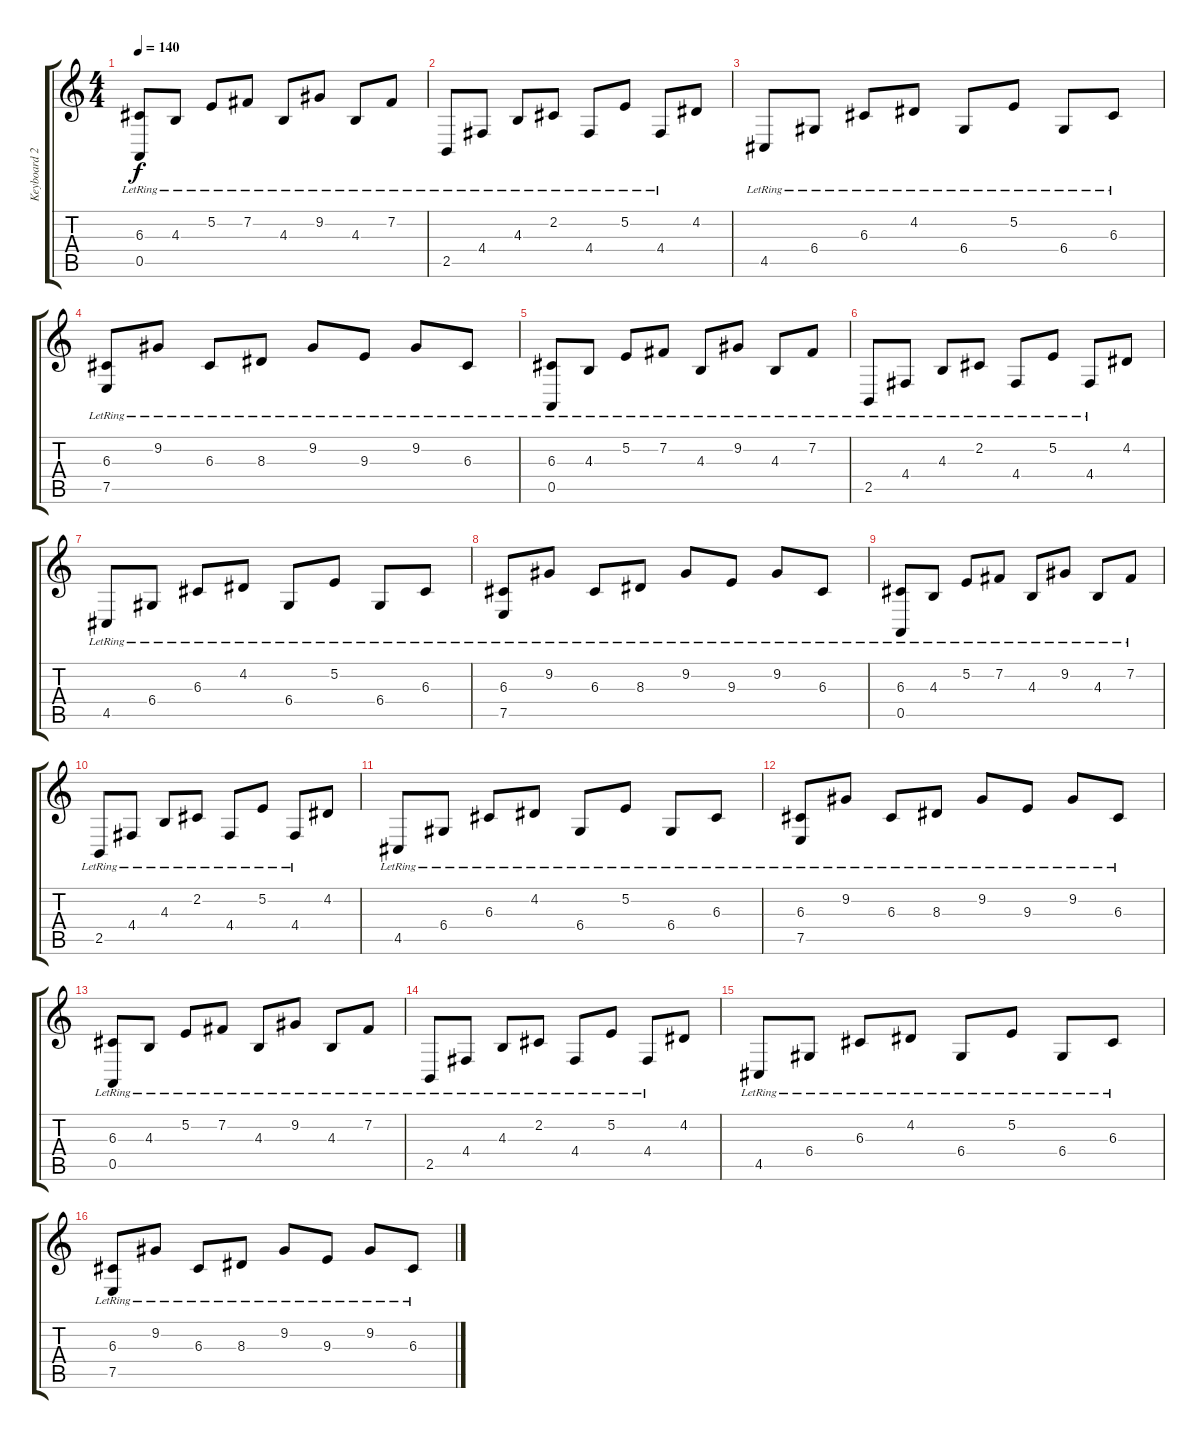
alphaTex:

\track ("Keyboard 2" "Keyboard 2") {instrument synthstrings1}
\staff {score tabs}
\tuning (E4 B3 G3 D3 A2 E2) {hide}
\ts (4 4)
\tempo 140
\clef g2
\ks c
(6.3{lr} 0.5{lr}).8{dy f} 4.3{lr}.8 5.2{lr}.8 7.2{lr}.8 4.3{lr}.8 9.2{lr}.8 4.3{lr}.8 7.2{lr}.8 |
2.5{lr}.8 4.4{lr}.8 4.3{lr}.8 2.2{lr}.8 4.4{lr}.8 5.2{lr}.8 4.4{lr}.8 4.2.8 |
4.5{lr}.8 6.4{lr}.8 6.3{lr}.8 4.2{lr}.8 6.4{lr}.8 5.2{lr}.8 6.4{lr}.8 6.3{lr}.8 |
(6.3{lr} 7.5{lr}).8 9.2{lr}.8 6.3{lr}.8 8.3{lr}.8 9.2{lr}.8 9.3{lr}.8 9.2{lr}.8 6.3{lr}.8 |
(6.3{lr} 0.5{lr}).8 4.3{lr}.8 5.2{lr}.8 7.2{lr}.8 4.3{lr}.8 9.2{lr}.8 4.3{lr}.8 7.2{lr}.8 |
2.5{lr}.8 4.4{lr}.8 4.3{lr}.8 2.2{lr}.8 4.4{lr}.8 5.2{lr}.8 4.4{lr}.8 4.2.8 |
4.5{lr}.8 6.4{lr}.8 6.3{lr}.8 4.2{lr}.8 6.4{lr}.8 5.2{lr}.8 6.4{lr}.8 6.3{lr}.8 |
(6.3{lr} 7.5{lr}).8 9.2{lr}.8 6.3{lr}.8 8.3{lr}.8 9.2{lr}.8 9.3{lr}.8 9.2{lr}.8 6.3{lr}.8 |
(6.3{lr} 0.5{lr}).8 4.3{lr}.8 5.2{lr}.8 7.2{lr}.8 4.3{lr}.8 9.2{lr}.8 4.3{lr}.8 7.2{lr}.8 |
2.5{lr}.8 4.4{lr}.8 4.3{lr}.8 2.2{lr}.8 4.4{lr}.8 5.2{lr}.8 4.4{lr}.8 4.2.8 |
4.5{lr}.8 6.4{lr}.8 6.3{lr}.8 4.2{lr}.8 6.4{lr}.8 5.2{lr}.8 6.4{lr}.8 6.3{lr}.8 |
(6.3{lr} 7.5{lr}).8 9.2{lr}.8 6.3{lr}.8 8.3{lr}.8 9.2{lr}.8 9.3{lr}.8 9.2{lr}.8 6.3{lr}.8 |
(6.3{lr} 0.5{lr}).8 4.3{lr}.8 5.2{lr}.8 7.2{lr}.8 4.3{lr}.8 9.2{lr}.8 4.3{lr}.8 7.2{lr}.8 |
2.5{lr}.8 4.4{lr}.8 4.3{lr}.8 2.2{lr}.8 4.4{lr}.8 5.2{lr}.8 4.4{lr}.8 4.2.8 |
4.5{lr}.8 6.4{lr}.8 6.3{lr}.8 4.2{lr}.8 6.4{lr}.8 5.2{lr}.8 6.4{lr}.8 6.3{lr}.8 |
(6.3{lr} 7.5{lr}).8 9.2{lr}.8 6.3{lr}.8 8.3{lr}.8 9.2{lr}.8 9.3{lr}.8 9.2{lr}.8 6.3{lr}.8
